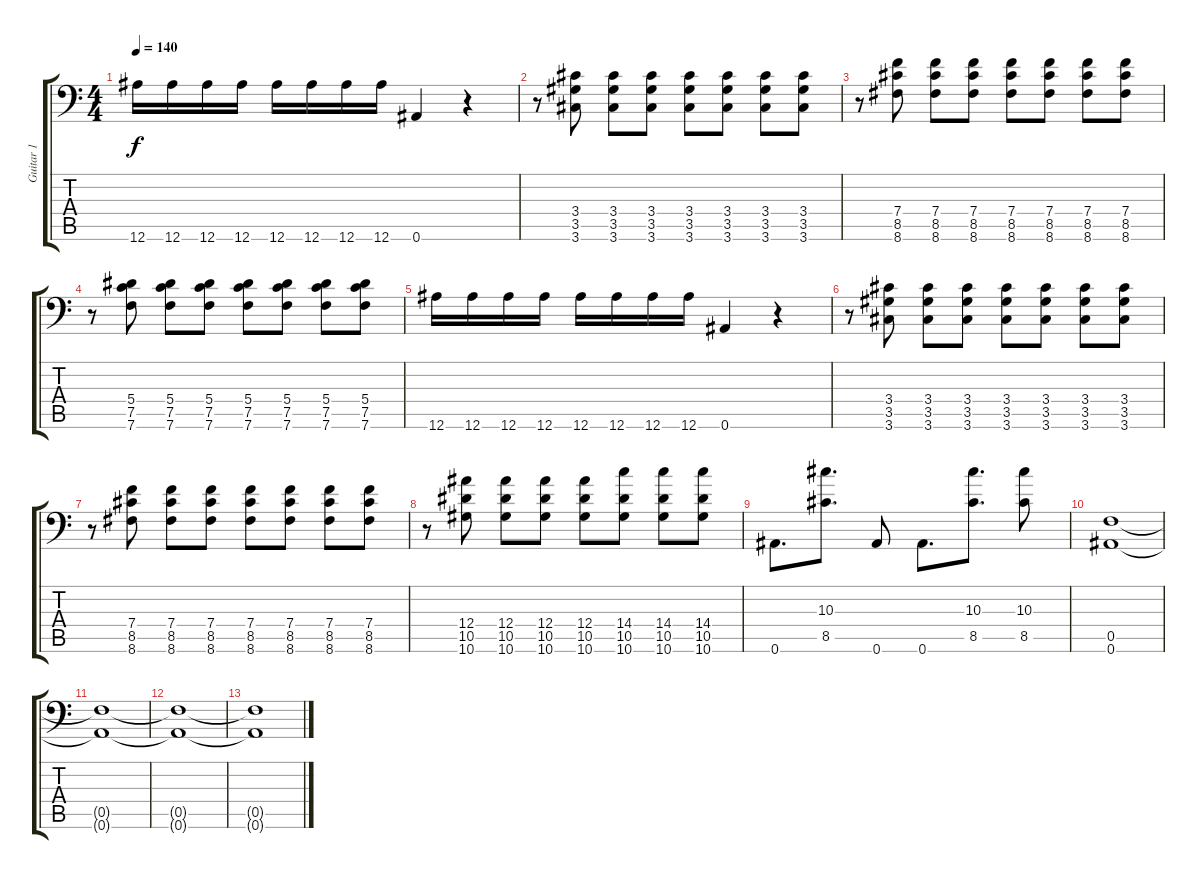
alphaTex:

\track ("Guitar 1" "Guitar 1") {instrument distortionguitar}
\staff {score tabs}
\tuning (C4 G3 Eb3 Bb2 F2 Bb1) {hide}
\ts (4 4)
\tempo 140
\clef f4
\ks c
12.6.16{dy f} 12.6.16 12.6.16 12.6.16 12.6.16 12.6.16 12.6.16 12.6.16 0.6.4 r.4 |
r.8 (3.4 3.5 3.6).8 (3.4 3.5 3.6).8 (3.4 3.5 3.6).8 (3.4 3.5 3.6).8 (3.4 3.5 3.6).8 (3.4 3.5 3.6).8 (3.4 3.5 3.6).8 |
r.8 (7.4 8.5 8.6).8 (7.4 8.5 8.6).8 (7.4 8.5 8.6).8 (7.4 8.5 8.6).8 (7.4 8.5 8.6).8 (7.4 8.5 8.6).8 (7.4 8.5 8.6).8 |
r.8 (5.4 7.5 7.6).8 (5.4 7.5 7.6).8 (5.4 7.5 7.6).8 (5.4 7.5 7.6).8 (5.4 7.5 7.6).8 (5.4 7.5 7.6).8 (5.4 7.5 7.6).8 |
12.6.16 12.6.16 12.6.16 12.6.16 12.6.16 12.6.16 12.6.16 12.6.16 0.6.4 r.4 |
r.8 (3.4 3.5 3.6).8 (3.4 3.5 3.6).8 (3.4 3.5 3.6).8 (3.4 3.5 3.6).8 (3.4 3.5 3.6).8 (3.4 3.5 3.6).8 (3.4 3.5 3.6).8 |
r.8 (7.4 8.5 8.6).8 (7.4 8.5 8.6).8 (7.4 8.5 8.6).8 (7.4 8.5 8.6).8 (7.4 8.5 8.6).8 (7.4 8.5 8.6).8 (7.4 8.5 8.6).8 |
r.8 (12.4 10.5 10.6).8 (12.4 10.5 10.6).8 (12.4 10.5 10.6).8 (12.4 10.5 10.6).8 (14.4 10.5 10.6).8 (14.4 10.5 10.6).8 (14.4 10.5 10.6).8 |
0.6.8{d} (10.3 8.5).8{d} 0.6.8 0.6.8{d} (10.3 8.5).8{d} (10.3 8.5).8 |
(0.5 0.6).1 |
(0.5{t} 0.6{t}).1 |
(0.5{t} 0.6{t}).1 |
(0.5{t} 0.6{t}).1
